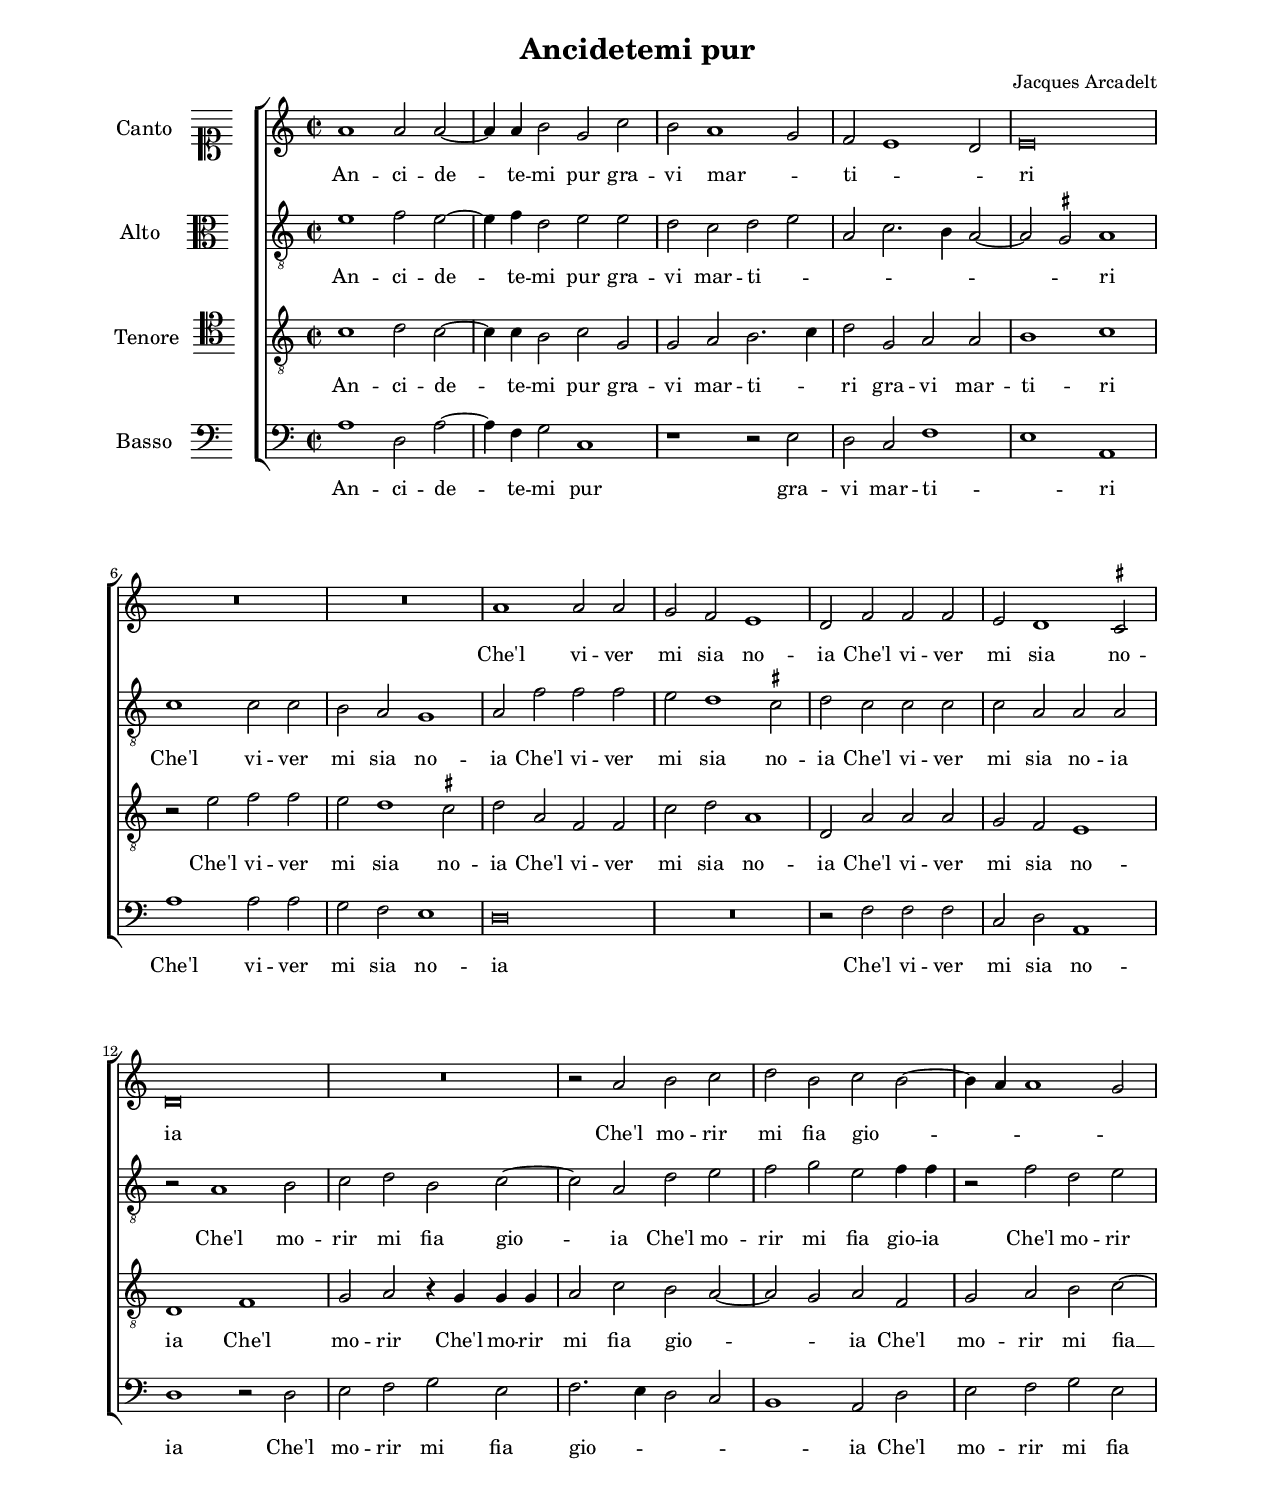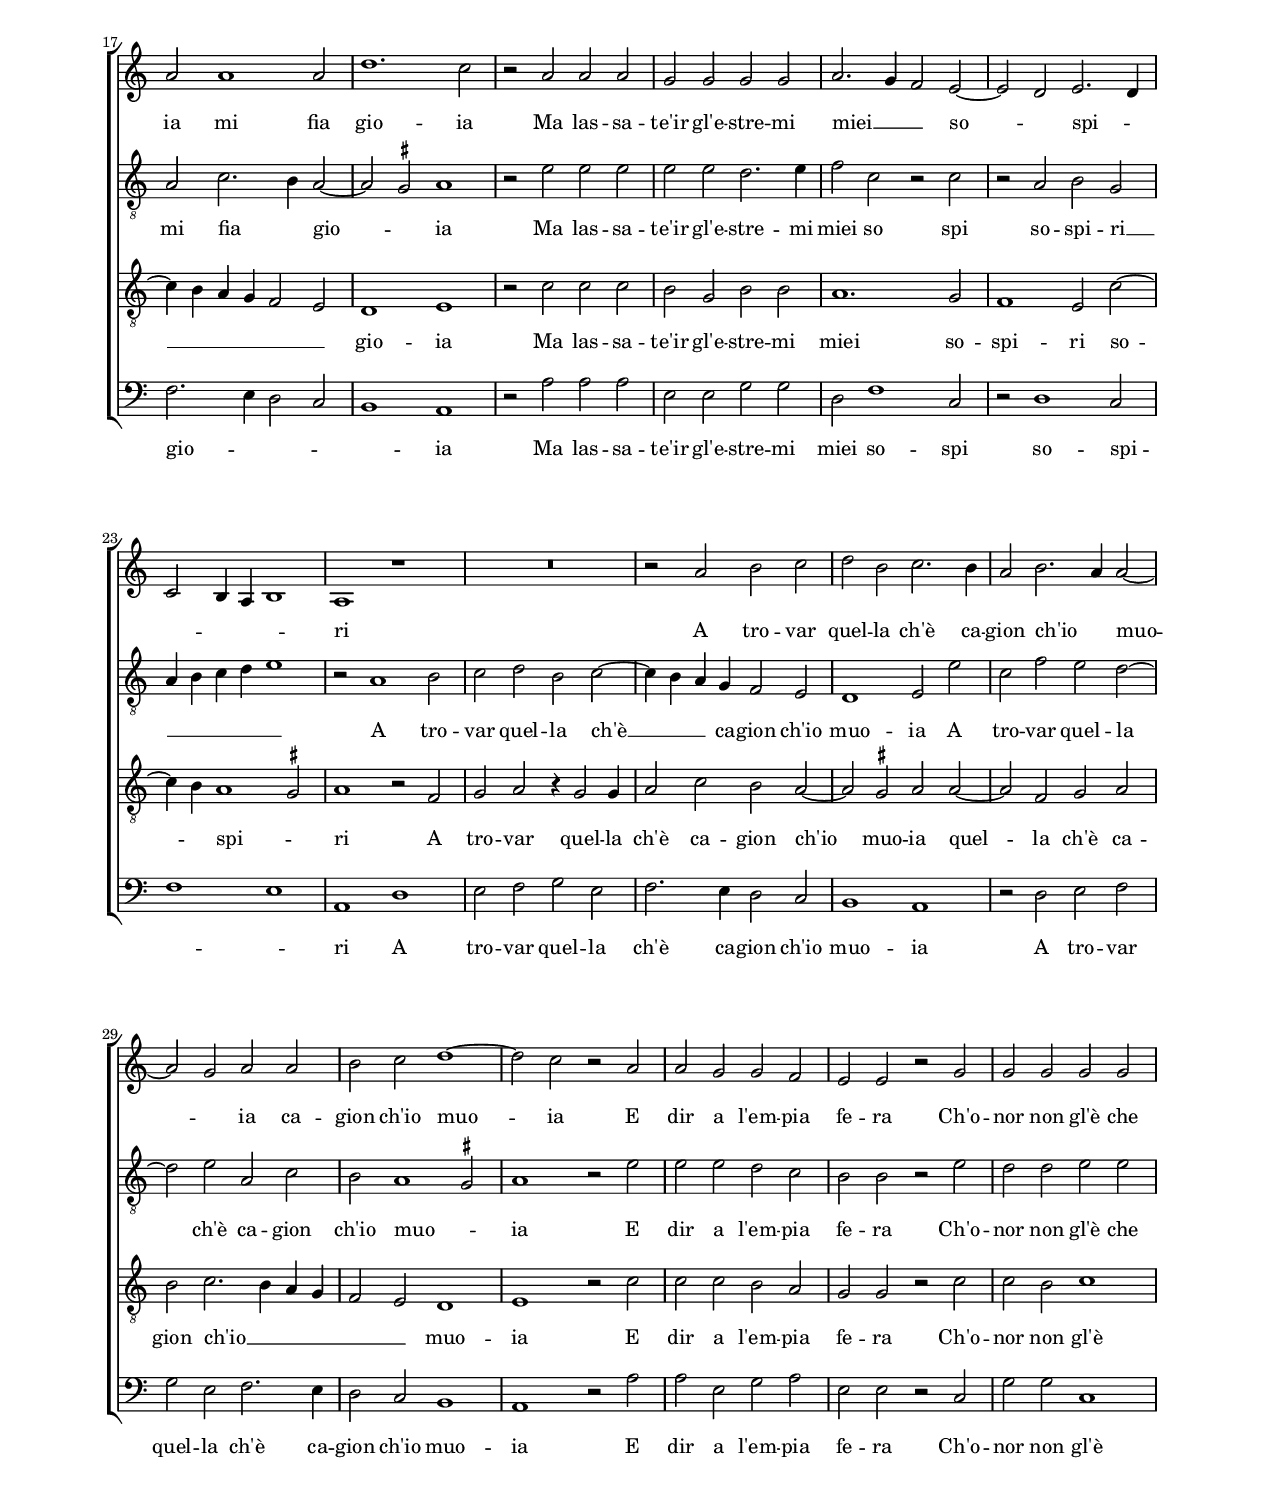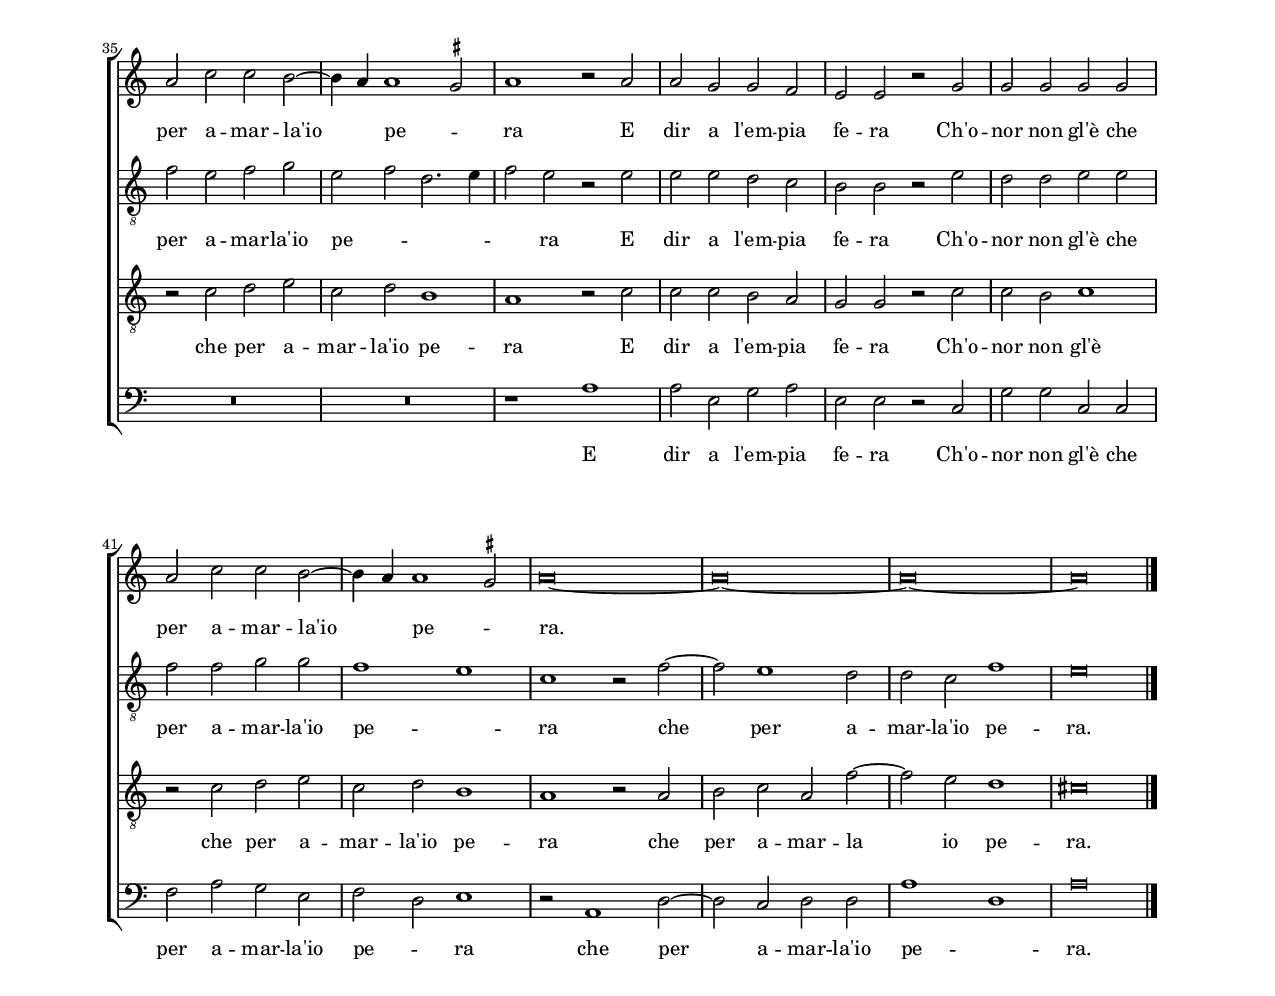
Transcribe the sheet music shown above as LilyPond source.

\header
{
  title="Ancidetemi pur"
  composer="Jacques Arcadelt"
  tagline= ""
}

\version "2.18.2"
\include "deutsch.ly"
#(set-global-staff-size 16)
#(set-default-paper-size "letter")
#(ly:set-option 'point-and-click #f)

	
global = {
	\key c \major
	\time 2/2 \set Score.measureLength = #(ly:make-moment 2/1)
	\skip 1*92 \bar "|."
	}

	ficta = { \once \set suggestAccidentals = ##t }
	
	forget = #(define-music-function (parser location music) (ly:music?) #{
		\accidentalStyle forget
		$music
		\accidentalStyle default
		#})
	
	m = \melisma
	me = \melismaEnd


\paper
	{
	top-margin = 1.8 \cm
	bottom-margin = 1.8 \cm
	left-margin = 2 \cm
	right-margin = 2 \cm
	ragged-bottom = ##f
	ragged-last-bottom = ##t
	print-page-number = ##f
	system-system-spacing = #'((basic-distance . 20) (minimum-distance . 14) (padding . 6) (strechability . 150))
%	systems-per-page = 4
%       page-count = 2
%	min-systems-per-page = 3
%	oddHeaderMarkup = \markup { \fill-line { \null \null \column \right-align { \fontsize #1 \fromproperty #'page:page-number-string \null } } }
%	evenHeaderMarkup = \markup { \column \right-align { \fontsize #1 \fromproperty #'page:page-number-string \null } }
	}


incipitcantus = \markup { \score {
	{
	\set Staff.instrumentName = \markup { \fontsize #1 "Canto" }
	\key c \major
	\clef soprano
	s4 \bar ""
	}
	\layout  {
	raggedright = ##t
	indent = 1.5 \cm
	line-width = 2.2\cm
	\context { \Staff \remove Time_signature_engraver }
	\override Staff.Clef.Y-extent = #'(0 . 0)
	}} \hspace #1 }
	
      
incipitaltus = \markup { \score {
	{
	\set Staff.instrumentName = \markup { \fontsize #1 "Alto" }
	\key c \major
	\clef alto
	s4 \bar ""
	}
	\layout  {
	raggedright = ##t
	indent = 1.5 \cm
	line-width = 2.2\cm
	\context { \Staff \remove Time_signature_engraver }
	\override Staff.Clef.Y-extent = #'(0 . 0)
	}} \hspace #1 }


incipittenor = \markup { \score {
	{
	\set Staff.instrumentName = \markup { \fontsize #1 "Tenore" }
	\key c \major
	\clef tenor
	s4 \bar ""
	}
	\layout  {
	raggedright = ##t
	indent = 1.5 \cm
	line-width = 2.2\cm
	\context { \Staff \remove Time_signature_engraver }
	\override Staff.Clef.Y-extent = #'(0 . 0)
	}} \hspace #1 }


incipitbassus = \markup { \score {
	{
	\set Staff.instrumentName = \markup { \fontsize #1 "Basso" }
	\key c \major
	\clef bass
	s4 \bar ""
	}
	\layout  {
	raggedright = ##t
	indent = 1.5 \cm
	line-width = 2.2\cm
	\context { \Staff \remove Time_signature_engraver }
	\override Staff.Clef.Y-extent = #'(0 . 0)
	}} \hspace #1 }


cantus =  \relative c''
	{
	a1 a2 a~
	a4 a h2 g c
	h2 a1 \m g2 \me
	f2 \m e1 d2 \me
%5
	e\breve |
	R\breve
	R\breve
	a1 a2 a
	g2 f e1
%10
	d2 f f f |
	e2 d1 \ficta cis2
	d\breve
	R\breve
	r2 a' h c
%15
	d2 h c \m h~ |
	h4 a a1 g2 \me
	a2 a1 a2
	d1. c2
	r2 a a a
%20
	g2 g g g |
	a2. \m g4 f2 \me e~
	e2 \m d \me e2. \m d4
	c2 h4 a h1 \me
	a1 r
%25
	R\breve |
	r2 a' h c
	d2 h c2. h4
	a2 h2. \m a4 \me a2~
	a2 \m g \me a2 a
%30
	h2 c d1~ | 
	d2 c r a
	a2 g g f
	e2 e r g
	g2 g g g
%35
	a2 c c h~ |
	h4 \m a4 \me a1 \m \ficta gis2 \me
	a1 r2 a
	a2 g g f
	e2 e r g
%40
	g2 g g g |
	a2 c c h~
	h4 \m a \me a1 \m \ficta gis2 \me
	a\breve~
	a\breve~
%45
	a\breve~
	a\breve |
	}


altus =  \relative c'
        {
	e1 f2 e~
	e4 f d2 e e
	d2 c d \m e
	a,2 c2. h4  a2~
%5
	a2 \ficta gis \me a1 |
	c1 c2 c
	h2 a g1
	a2 f' f f
	e2 d1 \ficta cis2
%10
	d2 c c c |
	c2 a a a
	r2 a1 h2
	c2 d h c~
	c2 a d e
%15
	f2 g e f4 f |
	r2 f d e
	a,2 c2. \m h4 \me a2~
	a2 \m \ficta gis \me a1
	r2 e' e e 
%20
	e2 e d2. e4 |
	f2 c r c
	r2 a h g \m
	a4 h c d e1 \me
	r2 a,1 h2
%25
	c2 d h c~ |
	c4 \m h a \me g f2 e
	d1 e2 e'
	c2 f e d~
	d2 e a, c
%30
	h2 a1 \m \ficta gis2 \me |
	a1 r2 e'
	e2 e d c
	h2 h r2 e
	d2 d e e
%35
	f2 e f g |
	e2 \m f d2. e4
	f2 \me e r e
	e2 e d c
	h2 h r e
%40
	d2 d e e |
	f2 f g g
	f1 \m e \me
	c1 r2 f~
	f2 e1 d2
%45
	d2 c f1
	e\breve |
	}


tenor =  \relative c'
	{
	c1 d2 c~
	c4 c h2 c g
	g2 a h2. c4
	d2 g, a a
%5
	h1 c |
	r2 e f f
	e2 d1 \ficta cis2
	d2 a f f
	c'2 d a1
%10
	d,2 a' a a |
	g2 f e1
	d1 f
	g2 a r4 g g g
	a2 c h a~
%15
	a2 g a f |
	g2 a h c~
	c4 h a g f2 e
        d1 e
	r2 c' c c
%20
	h2 g h h |
	a1. g2
	f1 e2 c'~
	c4 h a1 \ficta gis2
	a1 r2 f
%25
	g2 a r4 g2 g4 |
	a2 c h a~
	a2 \ficta gis a a~
	a2 f g a
	h2 c2. h4 a g
%30
	f2 e d1 |
	e1 r2 c'
	c2 c h a
	g2 g r2 c
	c2 h c1
%35
	r2 c d e |
	c2 d h1
	a1 r2 c
	c2 c h a
	g2 g r c
%40
	c2 h c1 |
	r2 c d e
	c2 d h1
	a1 r2 a
	h2 c a f'~
%45
	f2 e d1 |
	cis\breve |
	}


bassus  =  \relative c
	{
	a'1 d, 2 a'~
	a4 f g2 c,1
	r1 r2 e
	d2 c f1 \m
%5
	e1 \me a, |
	a'1 a2 a
	g2 f e1
	d\breve
	R\breve
%10
	r2 f f f |
	c2 d a1
	d1 r2 d
	e2 f g e
	f2. \m e4 d2 c
%15
	h1 \me a2 d |
	e2 f g e
	f2. \m e4 d2 c
	h1 \me a
	r2 a' a a
%20
	e2 e g g |
	d2 f1 c2
	r2 d1 c2 \m
	f1 e \me
	a,1 d
%25
	e2 f g e |
	f2. e4 d2 c
	h1 a
	r2 d e f
	g2 e f2. e4
%30
	d2 c h1 |
	a1 r2 a'
	a2 e g a
	e2 e r c
	g'2 g c,1
%35
	R\breve |
	R\breve
	r1 a'
	a2 e g a
	e2 e r c
%40
	g'2 g c, c |
	f2 a g e
	f2 \m d \me e1
	r2 a,1 d2~
	d2 c d d
%45
	a'1 \m d, \me |
	a'\breve |
	}

lyricscantus = \lyricmode {
	An -- ci -- de -- te -- mi pur gra -- vi mar -- ti -- ri
	Che'l vi -- ver mi sia no -- ia
	Che'l vi -- ver mi sia no -- ia
	Che'l mo -- rir mi fia gio -- ia
	mi fia gio -- ia
	Ma las -- sa -- te'ir gl'e -- stre -- mi miei __ so -- spi -- ri
	A tro -- var quel -- la ch'è ca -- gion ch'io muo -- ia
	ca -- gion ch'io muo -- ia
	E dir a l'em -- pia fe -- ra
	Ch'o -- nor non gl'è che per a -- mar -- la'io pe -- ra
	E dir a l'em -- pia fe -- ra
	Ch'o -- nor non gl'è che per a -- mar -- la'io pe -- ra.
	}


lyricsaltus = \lyricmode {
	An -- ci -- de -- te -- mi pur gra -- vi mar -- ti -- ri
	Che'l vi -- ver mi sia no -- ia
	Che'l vi -- ver mi sia no -- ia
	Che'l vi -- ver mi sia no -- ia
	Che'l mo -- rir mi fia gio -- ia
	Che'l mo -- rir mi fia gio -- ia
	Che'l mo -- rir mi fia gio -- ia
	Ma las -- sa -- te'ir gl'e -- stre -- mi miei so spi so -- spi -- ri __
	A tro -- var quel -- la ch'è __ ca -- gion ch'io muo -- ia
	A tro -- var quel -- la ch'è ca -- gion ch'io muo -- ia
	E dir a l'em -- pia fe -- ra
	Ch'o -- nor non gl'è che per a -- mar -- la'io pe -- ra
	E dir a l'em -- pia fe -- ra
	Ch'o -- nor non gl'è che per a -- mar -- la'io pe -- ra
	che per a -- mar -- la'io pe -- ra.
	}


lyricstenor = \lyricmode {
	An -- ci -- de -- te -- mi pur gra -- vi mar -- ti -- _ ri
	gra -- vi mar -- ti -- ri
	Che'l vi -- ver mi sia no -- ia
	Che'l vi -- ver mi sia no -- ia
	Che'l vi -- ver mi sia no -- ia
	Che'l mo -- rir
	Che'l mo -- rir mi fia gio -- _ _ ia
	Che'l mo -- rir mi fia __ _ _ _ _ _ gio -- ia
	Ma las -- sa -- te'ir gl'e -- stre -- mi miei so -- spi -- ri
	so -- _ spi -- _ ri
	A tro -- var quel -- la ch'è ca -- gion ch'io muo -- ia
	quel -- la ch'è ca -- gion ch'io __ _ _ _ _ _ muo -- ia
	E dir a l'em -- pia fe -- ra
	Ch'o -- nor non gl'è che per a -- mar -- la'io pe -- ra
	E dir a l'em -- pia fe -- ra
	Ch'o -- nor non gl'è che per a -- mar -- la'io pe -- ra
	che per a -- mar -- la io pe -- ra.
	}


lyricsbassus = \lyricmode {
	An -- ci -- de -- te -- mi pur gra -- vi mar -- ti -- ri
	Che'l vi -- ver mi sia no -- ia
	Che'l vi -- ver mi sia no -- ia
	Che'l mo -- rir mi fia gio -- ia
	Che'l mo -- rir mi fia gio -- ia
	Ma las -- sa -- te'ir gl'e -- stre -- mi miei so -- spi
	so -- spi -- ri
	A tro -- var quel -- la ch'è ca -- gion ch'io muo -- ia
	A tro -- var quel -- la ch'è ca -- gion ch'io muo -- ia
	E dir a l'em -- pia fe -- ra
	Ch'o -- nor non gl'è
	E dir a l'em -- pia fe -- ra
	Ch'o -- nor non gl'è che per a -- mar -- la'io pe -- ra
	che per a -- mar -- la'io pe -- ra.
	}


\score
{  
  % \transpose {
	\new ChoirStaff \with { \override StaffGrouper.staff-staff-spacing.basic-distance = #13 }
	<<

	\new Staff << \global
	\new Voice="v1" {
		\set Staff.instrumentName=\incipitcantus
		\set Staff.midiInstrument = "reed organ"
		\clef "treble"
		\cantus }
	\new Lyrics \lyricsto "v1" {\lyricscantus }
	>>


	\new Staff << \global
	\new Voice="v2" {
		\set Staff.instrumentName=\incipitaltus
		\set Staff.midiInstrument = "reed organ"
		\clef "G_8" 
		\altus}
	\new Lyrics \lyricsto "v2" {\lyricsaltus }
	>>


	\new Staff << \global
	\new Voice="v3" {
		\set Staff.instrumentName=\incipittenor
		\set Staff.midiInstrument = "reed organ"
		\clef "G_8"
		\tenor }
	\new Lyrics \lyricsto "v3" {\lyricstenor }
	>>


	\new Staff << \global
	\new Voice="v4" {
		\set Staff.instrumentName=\incipitbassus
		\set Staff.midiInstrument = "reed organ"
		\clef "bass" 
		\bassus }
	\new Lyrics \lyricsto "v4" {\lyricsbassus}
	>>

	>>
	% } % transpose

	\layout
	{
	indent = 2.5 \cm
	\context { \Lyrics \override VerticalAxisGroup.nonstaff-relatedstaff-spacing.padding = #2 }
	\context { \Staff \override TimeSignature.break-visibility = #end-of-line-invisible }
%	\context { \Staff \override InstrumentName.X-offset = #'-25 }
	\context { \Voice \override Slur.transparent = ##t }
%	\context { \Voice \override AccidentalSuggestion.avoid-slur = #'ignore }
%	\context { \Voice \override AccidentalSuggestion.outside-staff-priority = ##f }
%	\context { \Score \override BarNumber.padding = #2 }
	\context { \Voice \override NoteHead.style = #'baroque }
	}

\midi
	{
    	\tempo 2 = 90
	}
	
}


% EOF
